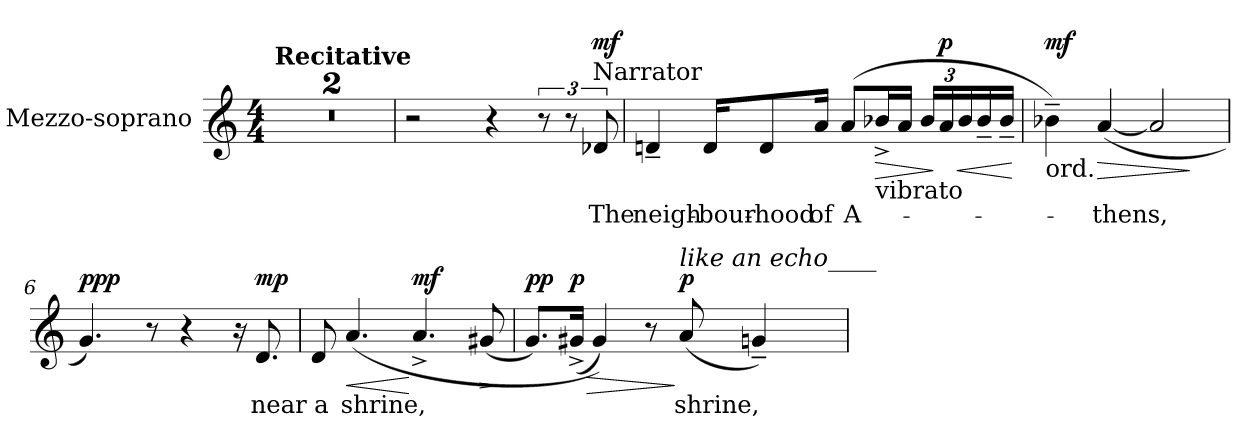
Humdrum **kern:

**kern	**text	**dynam
*part1	*part1	*part1
*staff1	*staff1	*staff1
*I"Mezzo-soprano	*	*
*I'Mzs.	*	*
*clefG2	*	*
*k[]	*	*
*M4/4	*	*
*MM60	*	*
=1	=1	=1
!LO:TX:a:B:t=Recitative	!	!
1r	.	.
=2	=2	=2
1r	.	.
=3	=3	=3
2r	.	.
4r	.	.
12r	.	.
12r	.	.
!LO:TX:t=Narrator	!	!
!	!LO:LY:b	!LO:DY:a
12d-X/	The	mf
=4	=4	=4
!	!LO:LY:b	!
4dn~/	neigh-	.
!	!LO:LY:b	!
16d/KL	-bour-	.
!	!LO:LY:b	!
8d/	-hood	.
!	!LO:LY:b	!
16a/Jk	of	.
!	!LO:LY:b	!
(8a/L	A-	.
!LO:TX:b:t=vibrato	!	!
!	!	!LO:HP:b
16b-X^/L	.	>
16a/JJ	.	.
*Xbrackettup	*	*
24b-/LL	.	.
!	!	!LO:DY:n=1:a
24a/	.	] p
!	!	!LO:HP:b
24b-/	.	<
16b-~/	.	.
16b-~/JJ	.	.
.	.	[
=5	=5	=5
!LO:TX:b:t=ord.	!	!
!	!	!LO:DY:a
4b-X~\)	.	mf
!	!LO:LY:b	!LO:HP:b
([4a/	-thens,	>
2a/]	.	.
.	.	]
!!LO:LB:g=z
=6	=6	=6
!	!	!LO:DY:b
4.g/)	.	ppp
8r	.	.
4r	.	.
16r	.	.
!	!LO:LY:b	!LO:DY:a
8.d/	near	mp
=7	=7	=7
!	!LO:LY:b	!
8d/	a	.
!	!LO:LY:b	!LO:HP:b
(4.a/	shrine,	<
!	!	!LO:DY:n=1:a
4.a^/	.	[ mf
!	!	!LO:HP:b
(8g#X/	.	>
.	.	]
=8	=8	=8
!	!	!LO:DY:a
8.g/L)	.	pp
!	!	!LO:HP:b
!	!	!LO:DY:n=1:a
(16g#X^/Jk	.	> p
4g#/))	.	.
8r	.	.
!LO:TX:a:i:t=like an echo____	!	!
!	!LO:LY:b	!LO:DY:n=2:a
(8a/	shrine,	] p
4gn~/)	.	.
=	=	=
*-	*-	*-
